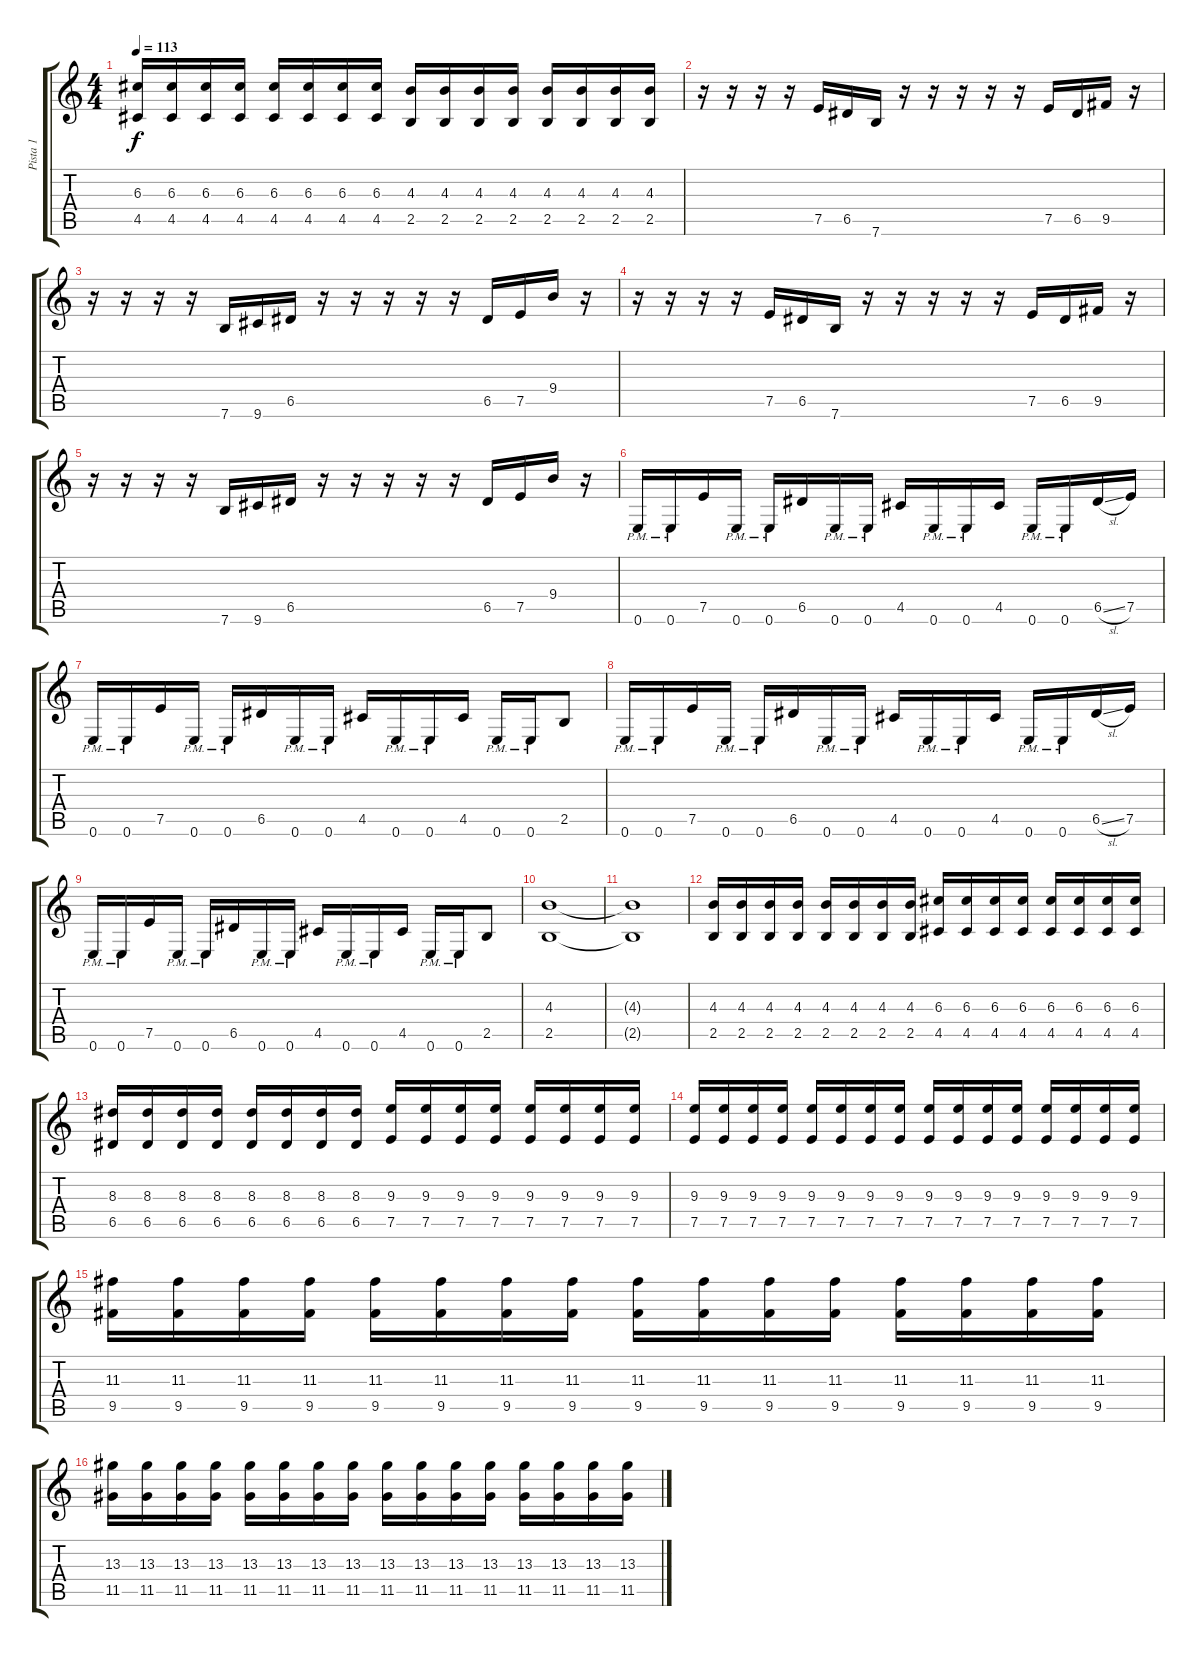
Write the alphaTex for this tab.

\track ("Pista 1" "Pista 1") {instrument distortionguitar}
\staff {score tabs}
\tuning (E4 B3 G3 D3 A2 E2) {hide}
\ts (4 4)
\tempo 113
\clef g2
\ks c
(6.3 4.5).16{dy f} (6.3 4.5).16 (6.3 4.5).16 (6.3 4.5).16 (6.3 4.5).16 (6.3 4.5).16 (6.3 4.5).16 (6.3 4.5).16 (4.3 2.5).16 (4.3 2.5).16 (4.3 2.5).16 (4.3 2.5).16 (4.3 2.5).16 (4.3 2.5).16 (4.3 2.5).16 (4.3 2.5).16 |
r.16 r.16 r.16 r.16 7.5.16 6.5.16 7.6.16 r.16 r.16 r.16 r.16 r.16 7.5.16 6.5.16 9.5.16 r.16 |
r.16 r.16 r.16 r.16 7.6.16 9.6.16 6.5.16 r.16 r.16 r.16 r.16 r.16 6.5.16 7.5.16 9.4.16 r.16 |
r.16 r.16 r.16 r.16 7.5.16 6.5.16 7.6.16 r.16 r.16 r.16 r.16 r.16 7.5.16 6.5.16 9.5.16 r.16 |
r.16 r.16 r.16 r.16 7.6.16 9.6.16 6.5.16 r.16 r.16 r.16 r.16 r.16 6.5.16 7.5.16 9.4.16 r.16 |
0.6{pm}.16 0.6{pm}.16 7.5.16 0.6{pm}.16 0.6{pm}.16 6.5.16 0.6{pm}.16 0.6{pm}.16 4.5.16 0.6{pm}.16 0.6{pm}.16 4.5.16 0.6{pm}.16 0.6{pm}.16 6.5{sl}.16 7.5.16 |
0.6{pm}.16 0.6{pm}.16 7.5.16 0.6{pm}.16 0.6{pm}.16 6.5.16 0.6{pm}.16 0.6{pm}.16 4.5.16 0.6{pm}.16 0.6{pm}.16 4.5.16 0.6{pm}.16 0.6{pm}.16 2.5.8 |
0.6{pm}.16 0.6{pm}.16 7.5.16 0.6{pm}.16 0.6{pm}.16 6.5.16 0.6{pm}.16 0.6{pm}.16 4.5.16 0.6{pm}.16 0.6{pm}.16 4.5.16 0.6{pm}.16 0.6{pm}.16 6.5{sl}.16 7.5.16 |
0.6{pm}.16 0.6{pm}.16 7.5.16 0.6{pm}.16 0.6{pm}.16 6.5.16 0.6{pm}.16 0.6{pm}.16 4.5.16 0.6{pm}.16 0.6{pm}.16 4.5.16 0.6{pm}.16 0.6{pm}.16 2.5.8 |
(4.3 2.5).1 |
(4.3{t} 2.5{t}).1 |
(4.3 2.5).16 (4.3 2.5).16 (4.3 2.5).16 (4.3 2.5).16 (4.3 2.5).16 (4.3 2.5).16 (4.3 2.5).16 (4.3 2.5).16 (6.3 4.5).16 (6.3 4.5).16 (6.3 4.5).16 (6.3 4.5).16 (6.3 4.5).16 (6.3 4.5).16 (6.3 4.5).16 (6.3 4.5).16 |
(8.3 6.5).16 (8.3 6.5).16 (8.3 6.5).16 (8.3 6.5).16 (8.3 6.5).16 (8.3 6.5).16 (8.3 6.5).16 (8.3 6.5).16 (9.3 7.5).16 (9.3 7.5).16 (9.3 7.5).16 (9.3 7.5).16 (9.3 7.5).16 (9.3 7.5).16 (9.3 7.5).16 (9.3 7.5).16 |
(9.3 7.5).16 (9.3 7.5).16 (9.3 7.5).16 (9.3 7.5).16 (9.3 7.5).16 (9.3 7.5).16 (9.3 7.5).16 (9.3 7.5).16 (9.3 7.5).16 (9.3 7.5).16 (9.3 7.5).16 (9.3 7.5).16 (9.3 7.5).16 (9.3 7.5).16 (9.3 7.5).16 (9.3 7.5).16 |
(11.3 9.5).16 (11.3 9.5).16 (11.3 9.5).16 (11.3 9.5).16 (11.3 9.5).16 (11.3 9.5).16 (11.3 9.5).16 (11.3 9.5).16 (11.3 9.5).16 (11.3 9.5).16 (11.3 9.5).16 (11.3 9.5).16 (11.3 9.5).16 (11.3 9.5).16 (11.3 9.5).16 (11.3 9.5).16 |
(13.3 11.5).16 (13.3 11.5).16 (13.3 11.5).16 (13.3 11.5).16 (13.3 11.5).16 (13.3 11.5).16 (13.3 11.5).16 (13.3 11.5).16 (13.3 11.5).16 (13.3 11.5).16 (13.3 11.5).16 (13.3 11.5).16 (13.3 11.5).16 (13.3 11.5).16 (13.3 11.5).16 (13.3 11.5).16
